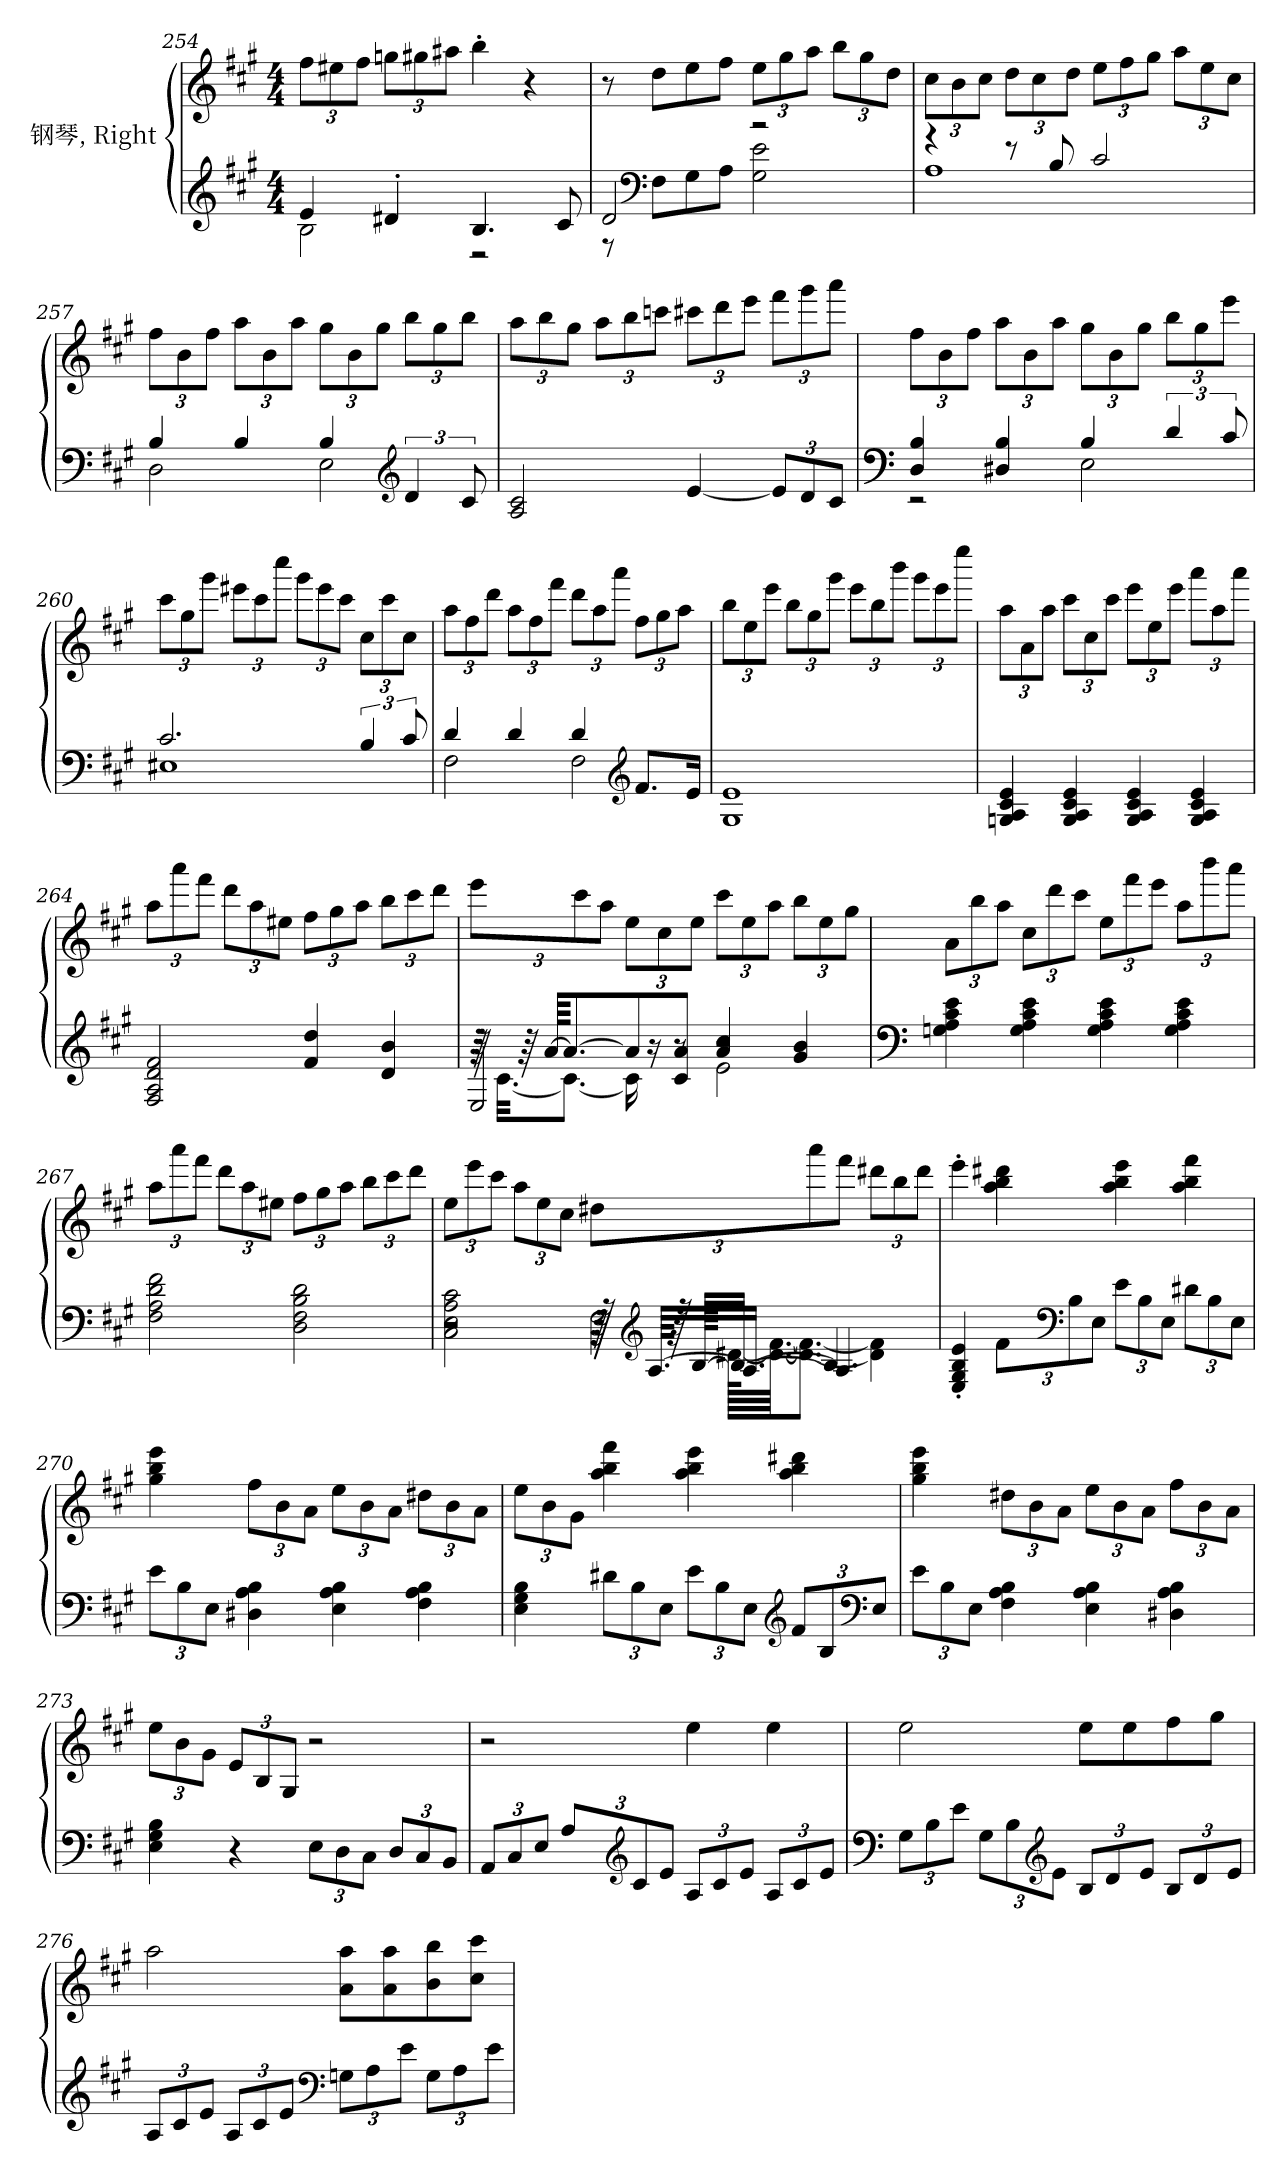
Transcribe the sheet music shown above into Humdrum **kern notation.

**kern	**kern
*part1	*part1
*staff2	*staff1
*I"钢琴, Right	*
!!LO:LB:g=z
*clefG2	*clefG2
*k[f#c#g#]	*k[f#c#g#]
*M4/4	*M4/4
=254	=254
*^	*
*	*	*Xbrackettup
4e/	2B\	12ff#\L
.	.	12ee#X\
.	.	12ff#\J
4d#X'/	.	12ggn\L
.	.	12gg#X\
.	.	12aa#X\J
4.B/	2r	4bb'\
.	.	4r
8c#/	.	.
=255	=255	=255
2d/	8r	8r
*clefF4	*	*
.	8F#\L	8dd\L
.	8G#\	8ee\
.	8A\J	8ff#\J
2r	2G#\ 2e\	12ee\L
.	.	12gg#\
.	.	12aa\J
.	.	12bb\L
.	.	12gg#\
.	.	12dd\J
=256	=256	=256
4r	1A	12cc#\L
.	.	12b\
.	.	12cc#\J
*	*	*MM136
8r	.	12dd\L
.	.	12cc#\
8B/	.	.
.	.	12dd\J
2c#/	.	12ee\L
.	.	12ff#\
.	.	12gg#\J
.	.	12aa\L
*	*	*MM120
.	.	12ee\
.	.	12cc#\J
!!LO:LB:g=z
=257	=257	=257
4B/	2D\	12ff#\L
.	.	12b\
.	.	12ff#\J
4B/	.	12aa\L
.	.	12b\
.	.	12aa\J
4B/	2E\	12gg#\L
.	.	12b\
.	.	12gg#\J
*clefG2	*	*
6d/	.	12bb\L
.	.	12gg#\
12c#/	.	12bb\J
*v	*v	*
=258	=258
2A/ 2c#/	12aa\L
.	12bb\
.	12gg#\J
.	12aa\L
.	12bb\
.	12cccn\J
*	*MM131
[4e/	12ccc#X\L
*	*MM129
.	12ddd\
.	12eee\J
*Xbrackettup	*
12e/L]	12fff#\L
12d/	12ggg#\
12c#/J	12aaa\J
=259	=259
*clefF4	*
*^	*
4D/ 4B/	2r	12ff#\L
.	.	12b\
.	.	12ff#\J
4D#X/ 4B/	.	12aa\L
.	.	12b\
.	.	12aa\J
4B/	2E\	12gg#\L
.	.	12b\
.	.	12gg#\J
*brackettup	*	*
6d/	.	12bb\L
.	.	12gg#\
12c#/	.	12eee\J
!!LO:LB:g=z
=260	=260	=260
2.c#/	1E#X	12ccc#\L
.	.	12gg#\
.	.	12ggg#\J
.	.	12eee#X\L
.	.	12ccc#\
*	*	*MM129
.	.	12cccc#\J
.	.	12ggg#\L
.	.	12eee#\
.	.	12ccc#\J
6B/	.	12cc#\L
.	.	12ccc#\
12c#/	.	12cc#\J
=261	=261	=261
4d/	2F#\	12aa\L
.	.	12ff#\
.	.	12ddd\J
4d/	.	12aa\L
.	.	12ff#\
.	.	12fff#\J
4d/	2F#\	12ddd\L
.	.	12aa\
.	.	12aaa\J
*clefG2	*	*
8.f#/L	.	12ff#\L
.	.	12gg#\
.	.	12aa\J
16e/Jk	.	.
*v	*v	*
=262	=262
1G# 1e	12bb\L
.	12ee\
.	12eee\J
.	12bb\L
.	12gg#\
*	*MM135
.	12ggg#\J
.	12eee\L
.	12bb\
.	12bbb\J
.	12ggg#\L
*	*MM130
.	12eee\
.	12eeee\J
!!LO:LB:g=z
=263	=263
*	*MM127
4Gn/ 4A/ 4c#/ 4e/	12aa\L
.	12a\
.	12aa\J
4G/ 4A/ 4c#/ 4e/	12ccc#\L
.	12cc#\
*	*MM128
.	12ccc#\J
4G/ 4A/ 4c#/ 4e/	12eee\L
.	12ee\
.	12eee\J
4G/ 4A/ 4c#/ 4e/	12aaa\L
.	12aa\
.	12aaa\J
=264	=264
2F#/ 2A/ 2d/ 2f#/	12aa\L
.	12aaa\
.	12fff#\J
.	12ddd\L
.	12aa\
.	12ee#X\J
4f#/ 4dd/	12ff#\L
.	12gg#\
.	12aa\J
4d/ 4b/	12bb\L
.	12ccc#\
.	12ddd\J
!!LO:PB:g=z
=265	=265
*^	*
*	*^	*
32r	64r	2E/	12eee\L
.	[32.c#\KKL	.	.
64r	.	.	.
[64a/KKKL	.	.	.
8.a/_	8.c#\J_	.	.
.	.	.	12ccc#\
.	.	.	12aa\J
8a/]	16c#\]	.	12ee\L
.	16r	.	.
.	.	.	12cc#\
8c#/ 8a/J	8r	.	.
*	*	*	*MM127
.	.	.	12ee\J
4a/ 4cc#/	2e\	2r	12ccc#\L
.	.	.	12ee\
.	.	.	12aa\J
4g#/ 4b/	.	.	12bb\L
.	.	.	12ee\
*	*	*	*MM118
.	.	.	12gg#\J
*v	*v	*v	*
=266	=266
*clefF4	*
*	*MM124
4Gn\ 4A\ 4c#\ 4e\	12a\L
.	12bb\
.	12aa\J
4G\ 4A\ 4c#\ 4e\	12cc#\L
.	12ddd\
.	12ccc#\J
4G\ 4A\ 4c#\ 4e\	12ee\L
.	12fff#\
.	12eee\J
4G\ 4A\ 4c#\ 4e\	12aa\L
.	12bbb\
.	12aaa\J
!!LO:LB:g=z
=267	=267
2F#\ 2A\ 2d\ 2f#\	12aa\L
.	12aaa\
.	12fff#\J
.	12ddd\L
.	12aa\
.	12ee#X\J
2D\ 2F#\ 2B\ 2d\	12ff#\L
.	12gg#\
.	12aa\J
.	12bb\L
.	12ccc#\
.	12ddd\J
=268	=268
*^	*
*	*^	*
*	*	*^	*
2r	2C#\ 2E\ 2A\ 2c#\	2r	2r	12ee\L
.	.	.	.	12eee\
.	.	.	.	12ccc#\J
.	.	.	.	12aa\L
*	*	*	*	*MM123
.	.	.	.	12ee\
.	.	.	.	12cc#\J
64r	32r	128r	2F#\	12dd#X\L
*clefG2	*	*	*	*
.	.	[64.A/KKLL	.	.
128r	.	.	.	.
[128B/KKKLL	.	.	.	.
16.B/JJ_	[128d#X\KLLLL	16.A/JJ_	.	.
.	64.d#\_ [64.f#\JJJ	.	.	.
.	8.d#\_ 8.f#\_J	.	.	.
.	.	.	.	12aaa\
4.B/]	.	4.A/]	.	.
.	.	.	.	12fff#\J
.	4d#\] 4f#\]	.	.	12ddd#X\L
*	*	*	*	*MM113
.	.	.	.	12bb\
.	.	.	.	12ddd#\J
*v	*v	*v	*v	*
!!LO:LB:g=z
=269	=269
4E/' 4G#/' 4B/' 4e/'	4eee'\
*Xbrackettup	*
12f#\L	4aa\ 4bb\ 4ddd#X\
*clefF4	*
12B\	.
12E\J	.
12e\L	4aa\ 4bb\ 4eee\
12B\	.
12E\J	.
12d#X\L	4aa\ 4bb\ 4fff#\
12B\	.
12E\J	.
=270	=270
12e\L	4gg#\ 4bb\ 4eee\
12B\	.
12E\J	.
4D#X\ 4A\ 4B\	12ff#\L
.	12b\
.	12a\J
4E\ 4A\ 4B\	12ee\L
.	12b\
.	12a\J
4F#\ 4A\ 4B\	12dd#X\L
.	12b\
.	12a\J
=271	=271
4E\ 4G#\ 4B\	12ee\L
.	12b\
.	12g#\J
*	*MM127
12d#X\L	4aa\ 4bb\ 4fff#\
12B\	.
12E\J	.
12e\L	4aa\ 4bb\ 4eee\
12B\	.
12E\J	.
*clefG2	*
12f#/L	4aa\ 4bb\ 4ddd#X\
12B/	.
*clefF4	*
12E/J	.
!!LO:LB:g=z
=272	=272
*	*MM136
12e\L	4gg#\ 4bb\ 4eee\
12B\	.
12E\J	.
4F#\ 4A\ 4B\	12dd#X\L
.	12b\
.	12a\J
*	*MM141
4E\ 4A\ 4B\	12ee\L
.	12b\
.	12a\J
4D#X\ 4A\ 4B\	12ff#\L
.	12b\
.	12a\J
=273	=273
4E\ 4G#\ 4B\	12ee\L
.	12b\
.	12g#\J
4r	12e/L
.	12B/
*	*MM129
.	12G#/J
12E\L	2r
12D\	.
12C#\J	.
12D/L	.
12C#/	.
12BB/J	.
=274	=274
*	*MM86
12AA/L	2r
12C#/	.
12E/J	.
12A/L	.
*clefG2	*
12c#/	.
12e/J	.
12A/L	4ee\
12c#/	.
12e/J	.
12A/L	4ee\
12c#/	.
12e/J	.
!!LO:LB:g=z
=275	=275
*clefF4	*
12G#\L	2ee\
12B\	.
12e\J	.
12G#\L	.
12B\	.
*clefG2	*
12e\J	.
12B/L	8ee\L
12d/	.
.	8ee\
12e/J	.
12B/L	8ff#\
12d/	.
.	8gg#\J
12e/J	.
=276	=276
12A/L	2aa\
12c#/	.
12e/J	.
12A/L	.
12c#/	.
12e/J	.
*clefF4	*
*	*MM142
12Gn\L	8a\ 8aa\L
12A\	.
.	8a\ 8aa\
12e\J	.
12G\L	8b\ 8bb\
12A\	.
.	8cc#\ 8ccc#\J
12e\J	.
=	=
*-	*-
